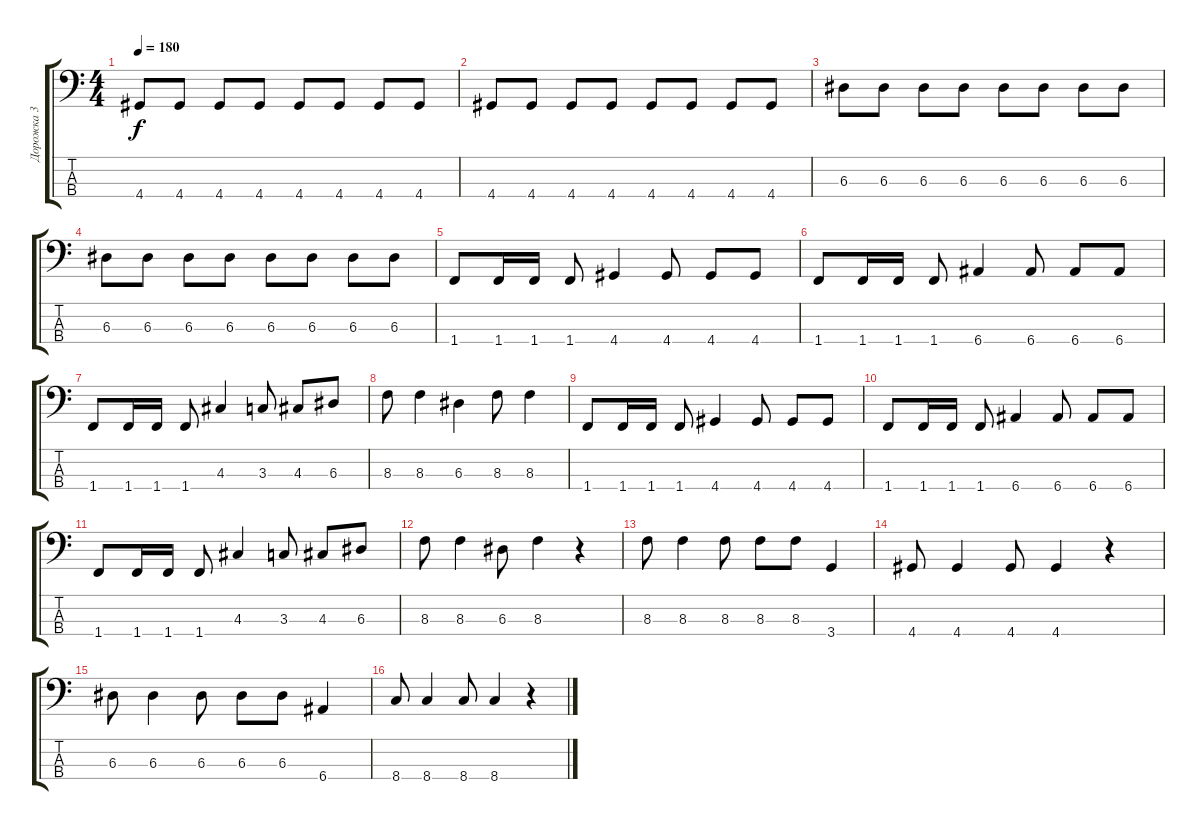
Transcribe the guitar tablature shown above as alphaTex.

\track ("Дорожка 3" "Дорожка 3") {instrument electricbasspick}
\staff {score tabs}
\tuning (G2 D2 A1 E1) {hide}
\ts (4 4)
\tempo 180
\clef f4
\ks c
4.4.8{dy f} 4.4.8 4.4.8 4.4.8 4.4.8 4.4.8 4.4.8 4.4.8 |
4.4.8 4.4.8 4.4.8 4.4.8 4.4.8 4.4.8 4.4.8 4.4.8 |
6.3.8 6.3.8 6.3.8 6.3.8 6.3.8 6.3.8 6.3.8 6.3.8 |
6.3.8 6.3.8 6.3.8 6.3.8 6.3.8 6.3.8 6.3.8 6.3.8 |
1.4.8 1.4.16 1.4.16 1.4.8 4.4.4 4.4.8 4.4.8 4.4.8 |
1.4.8 1.4.16 1.4.16 1.4.8 6.4.4 6.4.8 6.4.8 6.4.8 |
1.4.8 1.4.16 1.4.16 1.4.8 4.3.4 3.3.8 4.3.8 6.3.8 |
8.3.8 8.3.4 6.3.4 8.3.8 8.3.4 |
1.4.8 1.4.16 1.4.16 1.4.8 4.4.4 4.4.8 4.4.8 4.4.8 |
1.4.8 1.4.16 1.4.16 1.4.8 6.4.4 6.4.8 6.4.8 6.4.8 |
1.4.8 1.4.16 1.4.16 1.4.8 4.3.4 3.3.8 4.3.8 6.3.8 |
8.3.8 8.3.4 6.3.8 8.3.4 r.4 |
8.3.8 8.3.4 8.3.8 8.3.8 8.3.8 3.4.4 |
4.4.8 4.4.4 4.4.8 4.4.4 r.4 |
6.3.8 6.3.4 6.3.8 6.3.8 6.3.8 6.4.4 |
8.4.8 8.4.4 8.4.8 8.4.4 r.4
